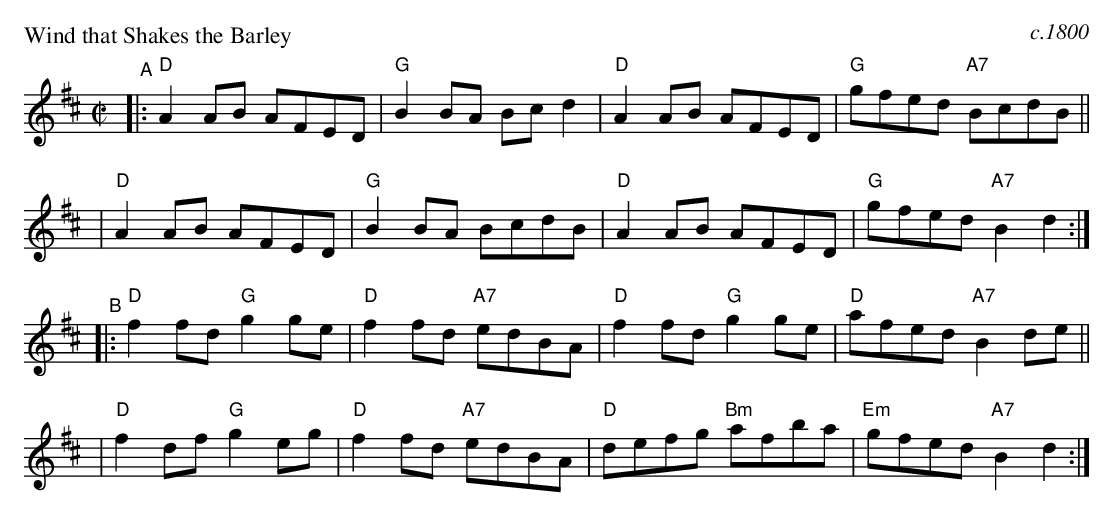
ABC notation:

X:1
P: Wind that Shakes the Barley
O: c.1800
M: C|
L: 1/8
K: D
"^A"\
|:"D"A2AB AFED | "G"B2BA Bcd2 | "D"A2AB AFED | "G"gfed "A7"BcdB ||
| "D"A2AB AFED | "G"B2BA BcdB | "D"A2AB AFED | "G"gfed "A7"B2d2 :|
"^B"\
|:"D"f2fd "G"g2ge | "D"f2fd "A7"edBA | "D"f2fd "G"g2ge | "D"afed "A7"B2de ||
| "D"f2df "G"g2eg | "D"f2fd "A7"edBA | "D"defg "Bm"afba | "Em"gfed "A7"B2d2 :|
